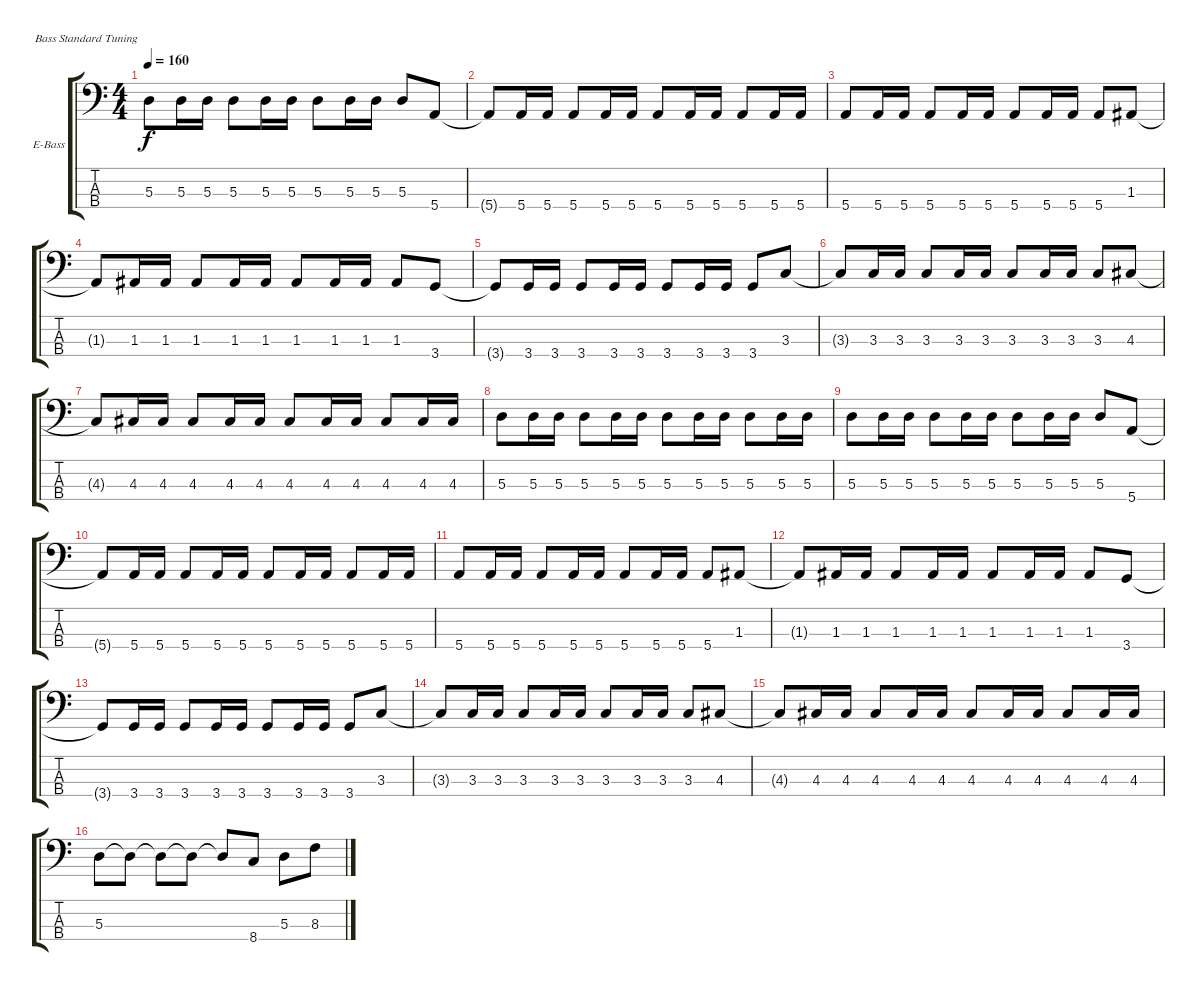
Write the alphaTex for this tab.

\bracketExtendMode groupsimilarinstruments
\firstSystemTrackNameOrientation horizontal
\otherSystemsTrackNameOrientation horizontal
\track ("Алик Грановский" "E-Bass") {instrument electricbassfinger}
\staff {score tabs}
\tuning (G2 D2 A1 E1)
\ts (4 4)
\tempo 160
\clef f4
\ks c
5.3.8{dy f} 5.3.16 5.3.16 5.3.8 5.3.16 5.3.16 5.3.8 5.3.16 5.3.16 5.3.8 5.4.8 |
5.4{t}.8 5.4.16 5.4.16 5.4.8 5.4.16 5.4.16 5.4.8 5.4.16 5.4.16 5.4.8 5.4.16 5.4.16 |
5.4.8 5.4.16 5.4.16 5.4.8 5.4.16 5.4.16 5.4.8 5.4.16 5.4.16 5.4.8 1.3.8 |
1.3{t}.8 1.3.16 1.3.16 1.3.8 1.3.16 1.3.16 1.3.8 1.3.16 1.3.16 1.3.8 3.4.8 |
3.4{t}.8 3.4.16 3.4.16 3.4.8 3.4.16 3.4.16 3.4.8 3.4.16 3.4.16 3.4.8 3.3.8 |
3.3{t}.8 3.3.16 3.3.16 3.3.8 3.3.16 3.3.16 3.3.8 3.3.16 3.3.16 3.3.8 4.3.8 |
4.3{t}.8 4.3.16 4.3.16 4.3.8 4.3.16 4.3.16 4.3.8 4.3.16 4.3.16 4.3.8 4.3.16 4.3.16 |
5.3.8 5.3.16 5.3.16 5.3.8 5.3.16 5.3.16 5.3.8 5.3.16 5.3.16 5.3.8 5.3.16 5.3.16 |
5.3.8 5.3.16 5.3.16 5.3.8 5.3.16 5.3.16 5.3.8 5.3.16 5.3.16 5.3.8 5.4.8 |
5.4{t}.8 5.4.16 5.4.16 5.4.8 5.4.16 5.4.16 5.4.8 5.4.16 5.4.16 5.4.8 5.4.16 5.4.16 |
5.4.8 5.4.16 5.4.16 5.4.8 5.4.16 5.4.16 5.4.8 5.4.16 5.4.16 5.4.8 1.3.8 |
1.3{t}.8 1.3.16 1.3.16 1.3.8 1.3.16 1.3.16 1.3.8 1.3.16 1.3.16 1.3.8 3.4.8 |
3.4{t}.8 3.4.16 3.4.16 3.4.8 3.4.16 3.4.16 3.4.8 3.4.16 3.4.16 3.4.8 3.3.8 |
3.3{t}.8 3.3.16 3.3.16 3.3.8 3.3.16 3.3.16 3.3.8 3.3.16 3.3.16 3.3.8 4.3.8 |
4.3{t}.8 4.3.16 4.3.16 4.3.8 4.3.16 4.3.16 4.3.8 4.3.16 4.3.16 4.3.8 4.3.16 4.3.16 |
5.3.8 5.3{t}.8 5.3{t}.8 5.3{t}.8 5.3{t}.8 8.4.8 5.3.8 8.3.8
